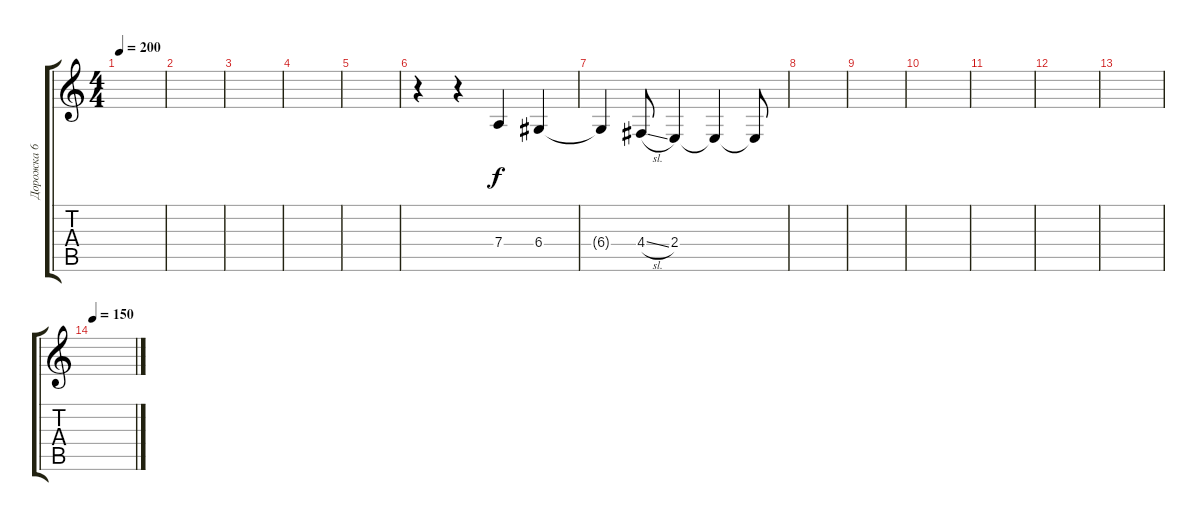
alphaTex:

\track ("Дорожка 6" "Дорожка 6") {instrument lead8bassandlead}
\staff {score tabs}
\tuning (E4 B3 G3 D3 A2 E2) {hide}
\ts (4 4)
\tempo 200
\clef g2
\ks c
|
|
|
|
|
r.4{volume 16} r.4 7.4.4 6.4.4 |
6.4{t}.4 4.4{sl}.8 2.4.4 2.4{t}.4 2.4{t}.8 |
|
|
|
|
|
|
\tempo 150
